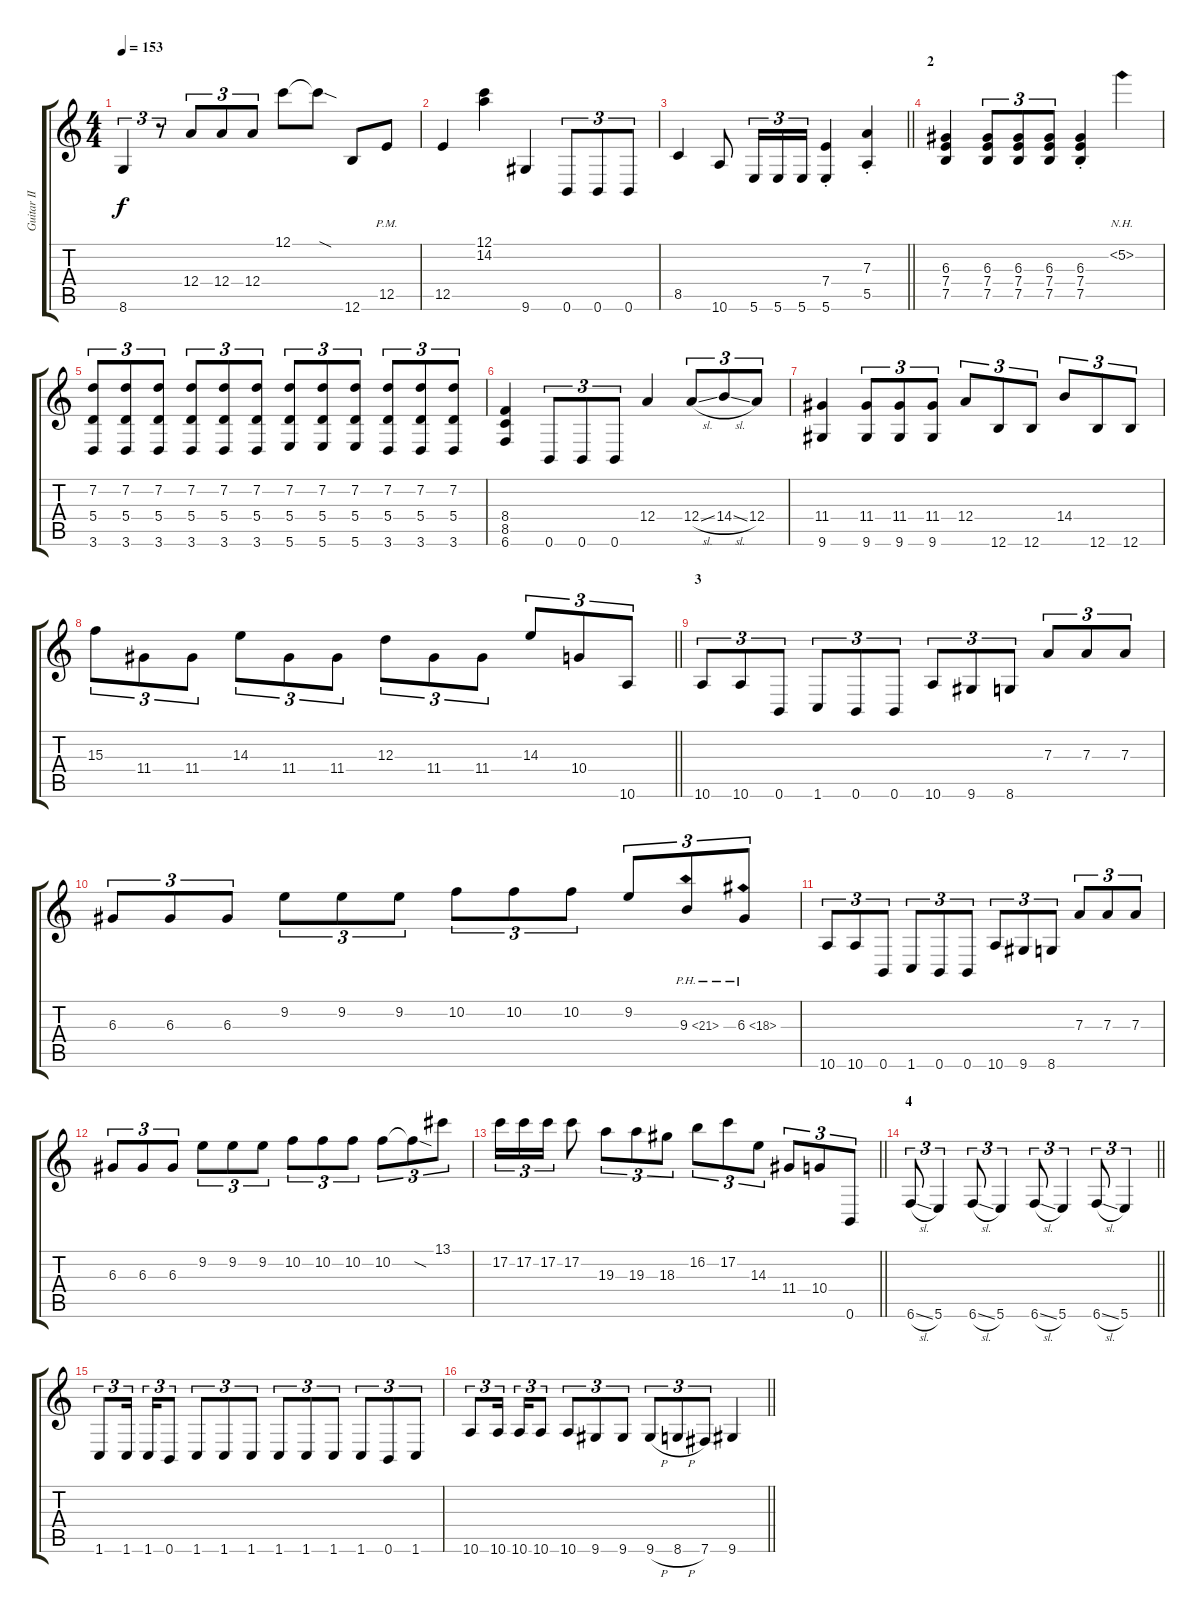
\track ("Guitar II" "Guitar II") {instrument overdrivenguitar}
\staff {score tabs}
\tuning (C4 G3 D3 A2 E2 B1) {hide}
\ts (4 4)
\tempo 153
\clef g2
\ks c
8.6.4{tu (3 2) dy f} r.8{tu (3 2)} 12.4.8{tu (3 2)} 12.4.8{tu (3 2)} 12.4.8{tu (3 2)} 12.1.8 12.1{sod t}.8 12.6.8 12.5{pm}.8 |
12.5.4 (12.1 14.2).4 9.6.4 0.6.8{tu (3 2)} 0.6.8{tu (3 2)} 0.6.8{tu (3 2)} |
\barLineRight lightlight
8.5.4 10.6.8 5.6.16{tu (3 2)} 5.6.16{tu (3 2)} 5.6.16{tu (3 2)} (7.4{st} 5.6{st}).4 (7.3{st} 5.5{st}).4 |
\section ("" "2")
(6.3 7.4 7.5).4 (6.3 7.4 7.5).8{tu (3 2)} (6.3 7.4 7.5).8{tu (3 2)} (6.3 7.4 7.5).8{tu (3 2)} (6.3{st} 7.4{st} 7.5{st}).4 5.2{nh}.4 |
(7.2 5.4 3.6).8{tu (3 2)} (7.2 5.4 3.6).8{tu (3 2)} (7.2 5.4 3.6).8{tu (3 2)} (7.2 5.4 3.6).8{tu (3 2)} (7.2 5.4 3.6).8{tu (3 2)} (7.2 5.4 3.6).8{tu (3 2)} (7.2 5.4 5.6).8{tu (3 2)} (7.2 5.4 5.6).8{tu (3 2)} (7.2 5.4 5.6).8{tu (3 2)} (7.2 5.4 3.6).8{tu (3 2)} (7.2 5.4 3.6).8{tu (3 2)} (7.2 5.4 3.6).8{tu (3 2)} |
(8.4 8.5 6.6).4 0.6.8{tu (3 2)} 0.6.8{tu (3 2)} 0.6.8{tu (3 2)} 12.4.4 12.4{sl}.8{tu (3 2)} 14.4{sl}.8{tu (3 2)} 12.4.8{tu (3 2)} |
(11.4 9.6).4 (11.4 9.6).8{tu (3 2)} (11.4 9.6).8{tu (3 2)} (11.4 9.6).8{tu (3 2)} 12.4.8{tu (3 2)} 12.6.8{tu (3 2)} 12.6.8{tu (3 2)} 14.4.8{tu (3 2)} 12.6.8{tu (3 2)} 12.6.8{tu (3 2)} |
\barLineRight lightlight
15.3.8{tu (3 2)} 11.4.8{tu (3 2)} 11.4.8{tu (3 2)} 14.3.8{tu (3 2)} 11.4.8{tu (3 2)} 11.4.8{tu (3 2)} 12.3.8{tu (3 2)} 11.4.8{tu (3 2)} 11.4.8{tu (3 2)} 14.3.8{tu (3 2)} 10.4.8{tu (3 2)} 10.6.8{tu (3 2)} |
\section ("" "3")
10.6.8{tu (3 2)} 10.6.8{tu (3 2)} 0.6.8{tu (3 2)} 1.6.8{tu (3 2)} 0.6.8{tu (3 2)} 0.6.8{tu (3 2)} 10.6.8{tu (3 2)} 9.6.8{tu (3 2)} 8.6.8{tu (3 2)} 7.3.8{tu (3 2)} 7.3.8{tu (3 2)} 7.3.8{tu (3 2)} |
6.3.8{tu (3 2)} 6.3.8{tu (3 2)} 6.3.8{tu (3 2)} 9.2.8{tu (3 2)} 9.2.8{tu (3 2)} 9.2.8{tu (3 2)} 10.2.8{tu (3 2)} 10.2.8{tu (3 2)} 10.2.8{tu (3 2)} 9.2.8{tu (3 2)} 9.3{ph 12}.8{tu (3 2)} 6.3{ph 12}.8{tu (3 2)} |
10.6.8{tu (3 2)} 10.6.8{tu (3 2)} 0.6.8{tu (3 2)} 1.6.8{tu (3 2)} 0.6.8{tu (3 2)} 0.6.8{tu (3 2)} 10.6.8{tu (3 2)} 9.6.8{tu (3 2)} 8.6.8{tu (3 2)} 7.3.8{tu (3 2)} 7.3.8{tu (3 2)} 7.3.8{tu (3 2)} |
6.3.8{tu (3 2)} 6.3.8{tu (3 2)} 6.3.8{tu (3 2)} 9.2.8{tu (3 2)} 9.2.8{tu (3 2)} 9.2.8{tu (3 2)} 10.2.8{tu (3 2)} 10.2.8{tu (3 2)} 10.2.8{tu (3 2)} 10.2.8{tu (3 2)} 10.2{sod t}.8{tu (3 2)} 13.1.8{tu (3 2)} |
\barLineRight lightlight
17.2.16{tu (3 2)} 17.2.16{tu (3 2)} 17.2.16{tu (3 2)} 17.2.8 19.3.8{tu (3 2)} 19.3.8{tu (3 2)} 18.3.8{tu (3 2)} 16.2.8{tu (3 2)} 17.2.8{tu (3 2)} 14.3.8{tu (3 2)} 11.4.8{tu (3 2)} 10.4.8{tu (3 2)} 0.6.8{tu (3 2)} |
\section ("" "4")
\barLineRight lightlight
6.6{sl}.8{tu (3 2)} 5.6.4{tu (3 2)} 6.6{sl}.8{tu (3 2)} 5.6.4{tu (3 2)} 6.6{sl}.8{tu (3 2)} 5.6.4{tu (3 2)} 6.6{sl}.8{tu (3 2)} 5.6.4{tu (3 2)} |
1.6.8{tu (3 2)} 1.6.16{tu (3 2) beam splitsecondary} 1.6.16{tu (3 2)} 0.6.8{tu (3 2)} 1.6.8{tu (3 2)} 1.6.8{tu (3 2)} 1.6.8{tu (3 2)} 1.6.8{tu (3 2)} 1.6.8{tu (3 2)} 1.6.8{tu (3 2)} 1.6.8{tu (3 2)} 0.6.8{tu (3 2)} 1.6.8{tu (3 2)} |
\barLineRight lightlight
10.6.8{tu (3 2)} 10.6.16{tu (3 2) beam splitsecondary} 10.6.16{tu (3 2)} 10.6.8{tu (3 2)} 10.6.8{tu (3 2)} 9.6.8{tu (3 2)} 9.6.8{tu (3 2)} 9.6{h}.8{tu (3 2)} 8.6{h}.8{tu (3 2)} 7.6.8{tu (3 2)} 9.6.4
